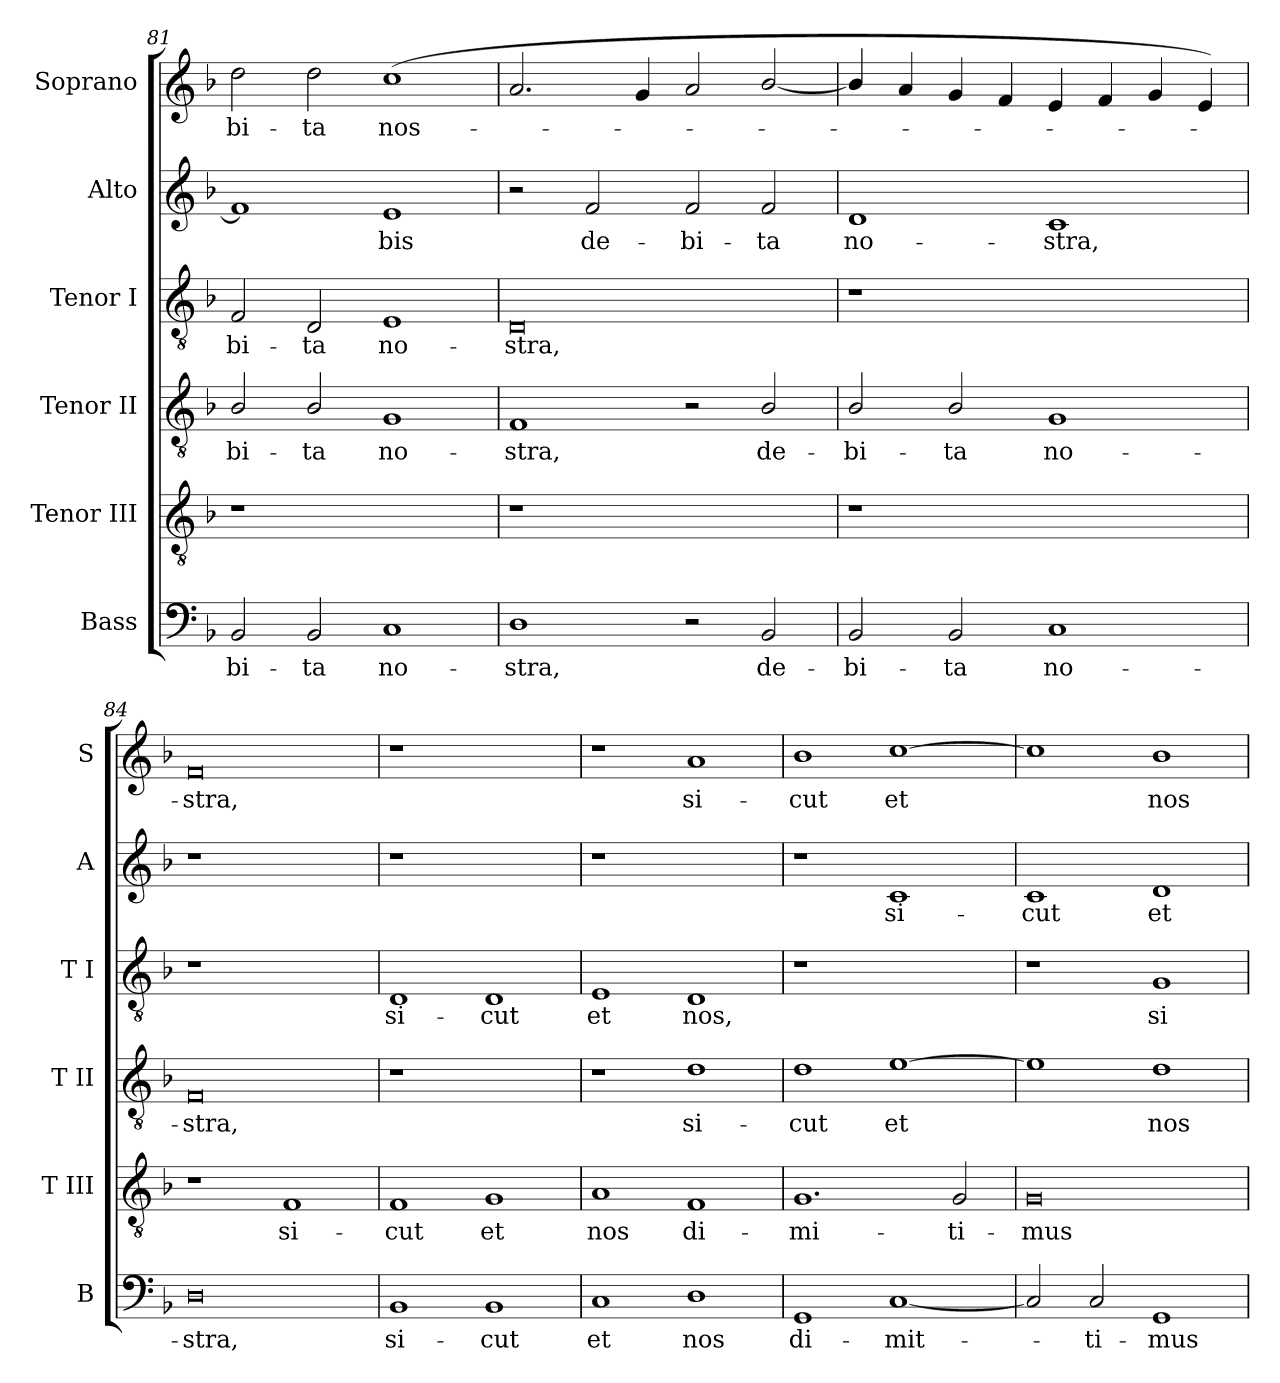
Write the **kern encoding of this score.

**kern	**text	**kern	**text	**kern	**text	**kern	**text	**kern	**text	**kern	**text
*part6	*part6	*part5	*part5	*part4	*part4	*part3	*part3	*part2	*part2	*part1	*part1
*staff6	*staff6	*staff5	*staff5	*staff4	*staff4	*staff3	*staff3	*staff2	*staff2	*staff1	*staff1
*I"Bass	*	*I"Tenor III	*	*I"Tenor II	*	*I"Tenor I	*	*I"Alto	*	*I"Soprano	*
*I'B	*	*I'T III	*	*I'T II	*	*I'T I	*	*I'A	*	*I'S	*
*clefF4	*	*clefGv2	*	*clefGv2	*	*clefGv2	*	*clefG2	*	*clefG2	*
*k[b-]	*	*k[b-]	*	*k[b-]	*	*k[b-]	*	*k[b-]	*	*k[b-]	*
*F:	*	*F:	*	*F:	*	*F:	*	*F:	*	*F:	*
=81	=81	=81	=81	=81	=81	=81	=81	=81	=81	=81	=81
!	!LO:LY:b	!	!	!	!LO:LY:b	!	!LO:LY:b	!	!	!	!LO:LY:b
2BB-/	-bi-	1r	.	2B-/	-bi-	2F/	-bi-	1f]	.	2dd\	-bi-
!	!LO:LY:b	!	!	!	!LO:LY:b	!	!LO:LY:b	!	!	!	!LO:LY:b
2BB-/	-ta	.	.	2B-/	-ta	2D/	-ta	.	.	2dd\	-ta
!	!LO:LY:b	!	!	!	!LO:LY:b	!	!LO:LY:b	!	!LO:LY:b	!	!LO:LY:b
1C	no-	1ryy	.	1G	no-	1E	no-	1e	bis	(<1cc	nos-
=82	=82	=82	=82	=82	=82	=82	=82	=82	=82	=82	=82
!	!LO:LY:b	!	!	!	!LO:LY:b	!	!LO:LY:b	!	!	!	!
1D	-stra,	1r	.	1F	-stra,	0D	-stra,	2r	.	2.a/	.
!	!	!	!	!	!	!	!	!	!LO:LY:b	!	!
.	.	.	.	.	.	.	.	2f/	de-	.	.
.	.	.	.	.	.	.	.	.	.	4g/	.
!	!	!	!	!	!	!	!	!	!LO:LY:b	!	!
2r	.	1ryy	.	2r	.	.	.	2f/	-bi-	2a/	.
!	!LO:LY:b	!	!	!	!LO:LY:b	!	!	!	!LO:LY:b	!	!
2BB-/	de-	.	.	2B-/	de-	.	.	2f/	-ta	[2b-/	.
!!LO:LB:g=z
=83	=83	=83	=83	=83	=83	=83	=83	=83	=83	=83	=83
!	!LO:LY:b	!	!	!	!LO:LY:b	!	!	!	!LO:LY:b	!	!
2BB-/	-bi-	1r	.	2B-/	-bi-	1r	.	1d	no-	4b-/]	.
.	.	.	.	.	.	.	.	.	.	4a/	.
!	!LO:LY:b	!	!	!	!LO:LY:b	!	!	!	!	!	!
2BB-/	-ta	.	.	2B-/	-ta	.	.	.	.	4g/	.
.	.	.	.	.	.	.	.	.	.	4f/	.
!	!LO:LY:b	!	!	!	!LO:LY:b	!	!	!	!LO:LY:b	!	!
1C	no-	1ryy	.	1G	no-	1ryy	.	1c	-stra,	4e/	.
.	.	.	.	.	.	.	.	.	.	4f/	.
.	.	.	.	.	.	.	.	.	.	4g/	.
.	.	.	.	.	.	.	.	.	.	4e/)	.
!!LO:PB:g=z
=84	=84	=84	=84	=84	=84	=84	=84	=84	=84	=84	=84
!	!LO:LY:b	!	!	!	!LO:LY:b	!	!	!	!	!	!LO:LY:b
0D	-stra,	1r	.	0F	-stra,	1r	.	1r	.	0f	stra,
!	!	!	!LO:LY:b	!	!	!	!	!	!	!	!
.	.	1F	si-	.	.	1ryy	.	1ryy	.	.	.
=85	=85	=85	=85	=85	=85	=85	=85	=85	=85	=85	=85
!	!LO:LY:b	!	!LO:LY:b	!	!	!	!LO:LY:b	!	!	!	!
1BB-	si-	1F	-cut	1r	.	1D	si-	1r	.	1r	.
!	!LO:LY:b	!	!LO:LY:b	!	!	!	!LO:LY:b	!	!	!	!
1BB-	-cut	1G	et	1ryy	.	1D	-cut	1ryy	.	1ryy	.
=86	=86	=86	=86	=86	=86	=86	=86	=86	=86	=86	=86
!	!LO:LY:b	!	!LO:LY:b	!	!	!	!LO:LY:b	!	!	!	!
1C	et	1A	nos	1r	.	1E	et	1r	.	1r	.
!	!LO:LY:b	!	!LO:LY:b	!	!LO:LY:b	!	!LO:LY:b	!	!	!	!LO:LY:b
1D	nos	1F	di-	1d	si-	1D	nos,	1ryy	.	1a	si-
=87	=87	=87	=87	=87	=87	=87	=87	=87	=87	=87	=87
!	!LO:LY:b	!	!LO:LY:b	!	!LO:LY:b	!	!	!	!	!	!LO:LY:b
1GG	di-	1.G	-mi-	1d	-cut	1r	.	1r	.	1b-	-cut
!	!LO:LY:b	!	!	!	!LO:LY:b	!	!	!	!LO:LY:b	!	!LO:LY:b
[1C	-mit-	.	.	[1e	et	1ryy	.	1c	si-	[1cc	et
!	!	!	!LO:LY:b	!	!	!	!	!	!	!	!
.	.	2G/	-ti-	.	.	.	.	.	.	.	.
=88	=88	=88	=88	=88	=88	=88	=88	=88	=88	=88	=88
!	!	!	!LO:LY:b	!	!	!	!	!	!LO:LY:b	!	!
2C/]	.	0G	-mus	1e]	.	1r	.	1c	-cut	1cc]	.
!	!LO:LY:b	!	!	!	!	!	!	!	!	!	!
2C/	ti-	.	.	.	.	.	.	.	.	.	.
!	!LO:LY:b	!	!	!	!LO:LY:b	!	!LO:LY:b	!	!LO:LY:b	!	!LO:LY:b
1GG	-mus	.	.	1d	nos	1G	si-	1d	et	1b-	nos
=	=	=	=	=	=	=	=	=	=	=	=
*-	*-	*-	*-	*-	*-	*-	*-	*-	*-	*-	*-
